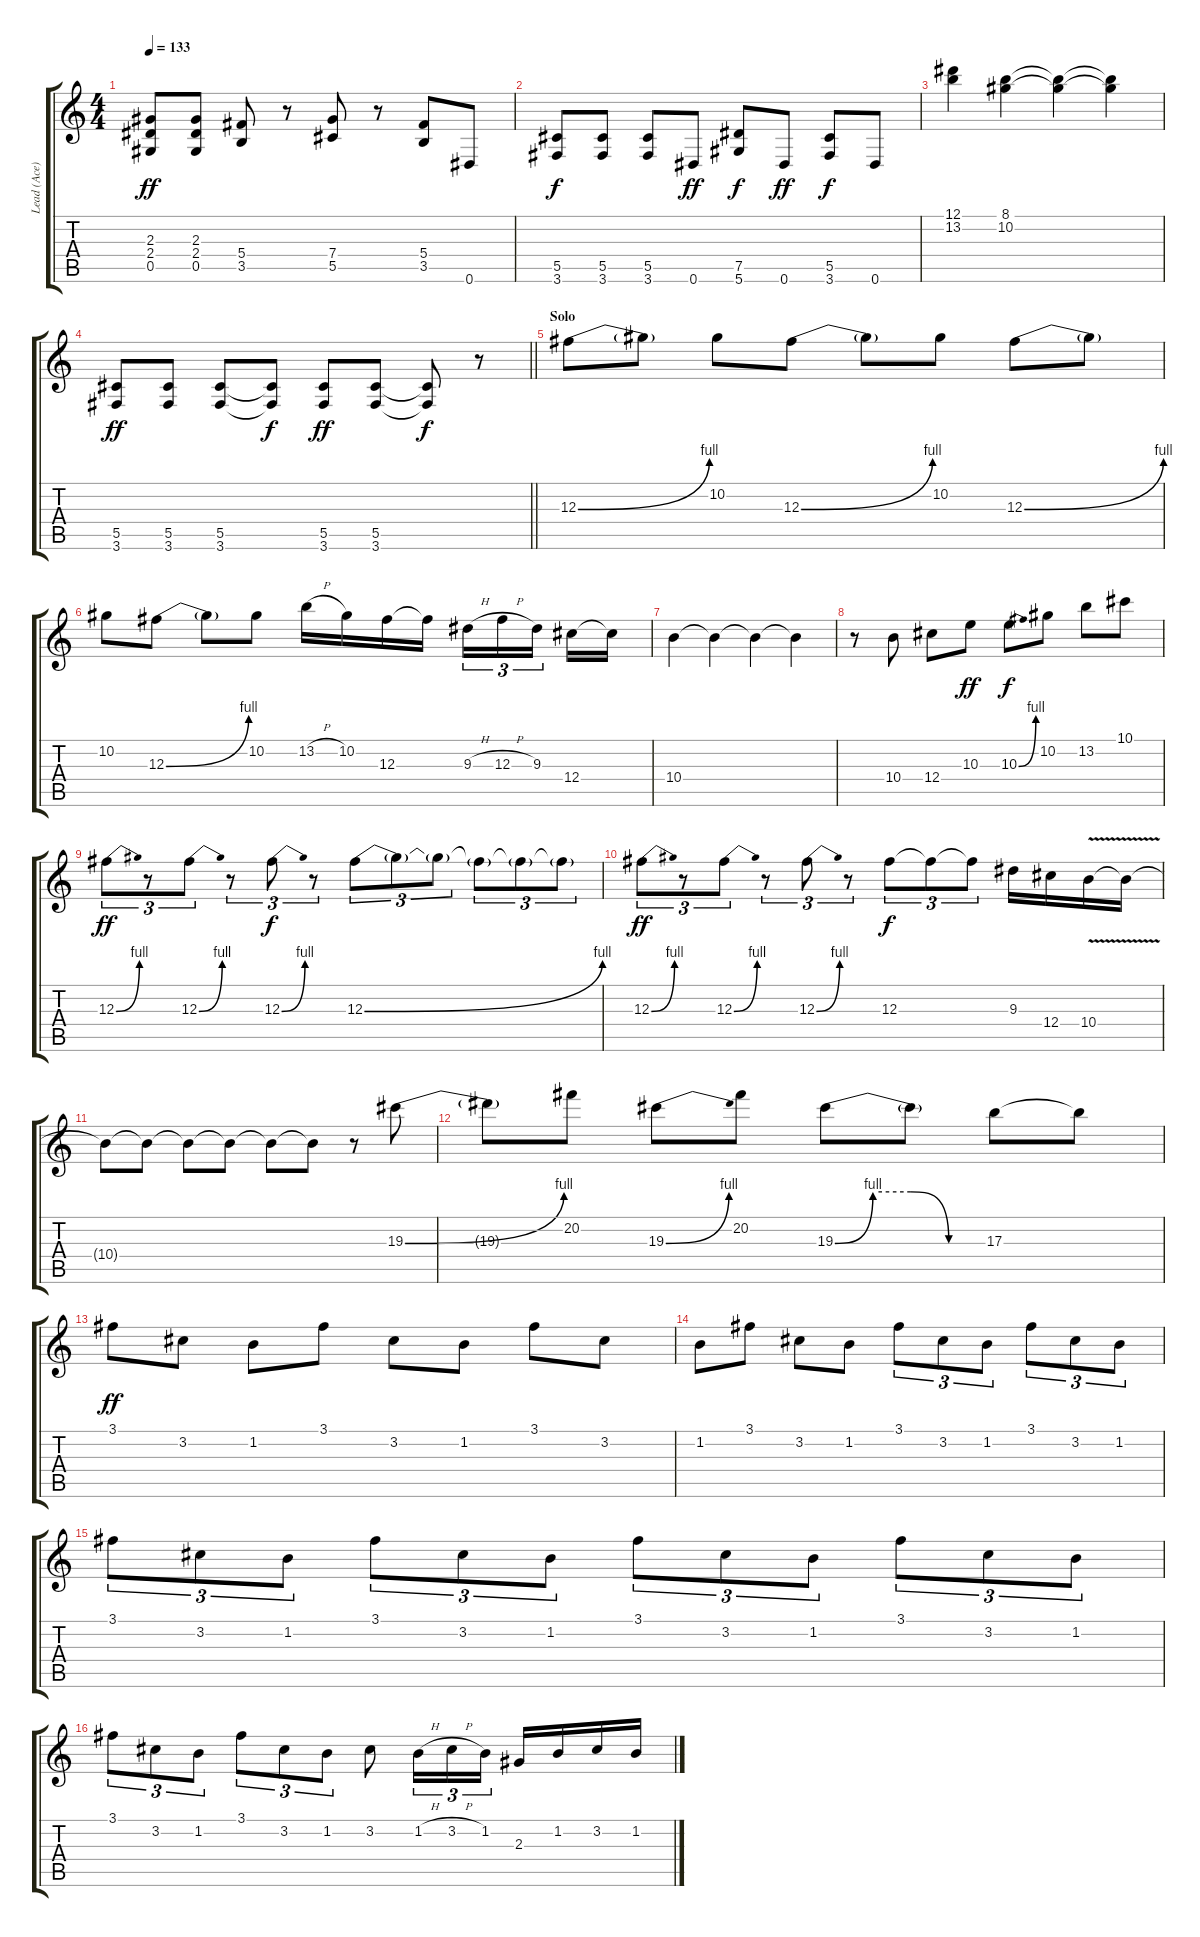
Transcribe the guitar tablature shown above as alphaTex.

\track ("Lead (Ace)" "Lead (Ace)") {instrument distortionguitar}
\staff {score tabs}
\tuning (Eb4 Bb3 Gb3 Db3 Ab2 Eb2) {hide}
\ts (4 4)
\tempo 133
\clef g2
\ks c
(2.3 2.4 0.5).8{dy ff} (2.3 2.4 0.5).8 (5.4 3.5).8 r.8 (7.4 5.5).8 r.8 (5.4 3.5).8 0.6.8 |
(5.5 3.6).8{dy f} (5.5 3.6).8 (5.5 3.6).8 0.6.8{dy ff} (7.5 5.6).8{dy f} 0.6.8{dy ff} (5.5 3.6).8{dy f} 0.6.8 |
(12.1 13.2).4 (8.1 10.2).4 (8.1{t} 10.2{t}).4 (8.1{t} 10.2{t}).4 |
\barLineRight lightlight
(5.5 3.6).8{dy ff} (5.5 3.6).8 (5.5 3.6).8 (5.5{t} 3.6{t}).8{dy f} (5.5 3.6).8{dy ff} (5.5 3.6).8 (5.5{t} 3.6{t}).8{dy f} r.8 |
\section ("" "Solo")
12.3{be (bend 0 0 60 4)}.8 12.3{t}.8 10.2.8 12.3{be (bend 0 0 60 4)}.8 12.3{t}.8 10.2.8 12.3{be (bend 0 0 60 4)}.8 12.3{t}.8 |
10.2.8 12.3{be (bend 0 0 60 4)}.8 12.3{t}.8 10.2.8 13.2{h}.16 10.2.16 12.3.16 12.3{t}.16 9.3{h}.16{tu (3 2)} 12.3{h}.16{tu (3 2)} 9.3.16{tu (3 2) beam splitsecondary} 12.4.16 12.4{t}.16 |
10.4.4 10.4{t}.4 10.4{t}.4 10.4{t}.4 |
r.8 10.4.8 12.4.8 10.3.8{dy ff} 10.3{be (bend 0 0 60 4)}.8{dy f} 10.2.8 13.2.8 10.1.8 |
12.3{be (bend 0 0 60 4)}.8{tu (3 2) dy ff} r.8{tu (3 2)} 12.3{be (bend 0 0 60 4)}.8{tu (3 2)} r.8{tu (3 2)} 12.3{be (bend 0 0 60 4)}.8{tu (3 2) dy f} r.8{tu (3 2)} 12.3{be (bend 0 0 60 4)}.8{tu (3 2)} 12.3{t}.8{tu (3 2)} 12.3{t}.8{tu (3 2)} 12.3{t}.8{tu (3 2)} 12.3{t}.8{tu (3 2)} 12.3{t}.8{tu (3 2)} |
12.3{be (bend 0 0 60 4)}.8{tu (3 2) dy ff} r.8{tu (3 2)} 12.3{be (bend 0 0 60 4)}.8{tu (3 2)} r.8{tu (3 2)} 12.3{be (bend 0 0 60 4)}.8{tu (3 2)} r.8{tu (3 2)} 12.3.8{tu (3 2) dy f} 12.3{t}.8{tu (3 2)} 12.3{t}.8{tu (3 2)} 9.3.16 12.4.16 10.4{v}.16 10.4{t}.16 |
10.4{t}.8 10.4{t}.8 10.4{t}.8 10.4{t}.8 10.4{t}.8 10.4{t}.8 r.8 19.3{be (bend 0 0 60 4)}.8 |
19.3{t}.8 20.2.8 19.3{be (bend 0 0 60 4)}.8 20.2.8 19.3{be (custom 0 0 15 4 30 4 45 0 60 0)}.8 19.3{t}.8 17.3.8 17.3{t}.8 |
3.1.8{dy ff} 3.2.8 1.2.8 3.1.8 3.2.8 1.2.8 3.1.8 3.2.8 |
1.2.8 3.1.8 3.2.8 1.2.8 3.1.8{tu (3 2)} 3.2.8{tu (3 2)} 1.2.8{tu (3 2)} 3.1.8{tu (3 2)} 3.2.8{tu (3 2)} 1.2.8{tu (3 2)} |
3.1.8{tu (3 2)} 3.2.8{tu (3 2)} 1.2.8{tu (3 2)} 3.1.8{tu (3 2)} 3.2.8{tu (3 2)} 1.2.8{tu (3 2)} 3.1.8{tu (3 2)} 3.2.8{tu (3 2)} 1.2.8{tu (3 2)} 3.1.8{tu (3 2)} 3.2.8{tu (3 2)} 1.2.8{tu (3 2)} |
3.1.8{tu (3 2)} 3.2.8{tu (3 2)} 1.2.8{tu (3 2)} 3.1.8{tu (3 2)} 3.2.8{tu (3 2)} 1.2.8{tu (3 2)} 3.2.8 1.2{h}.16{tu (3 2)} 3.2{h}.16{tu (3 2)} 1.2.16{tu (3 2)} 2.3.16 1.2.16 3.2.16 1.2.16
